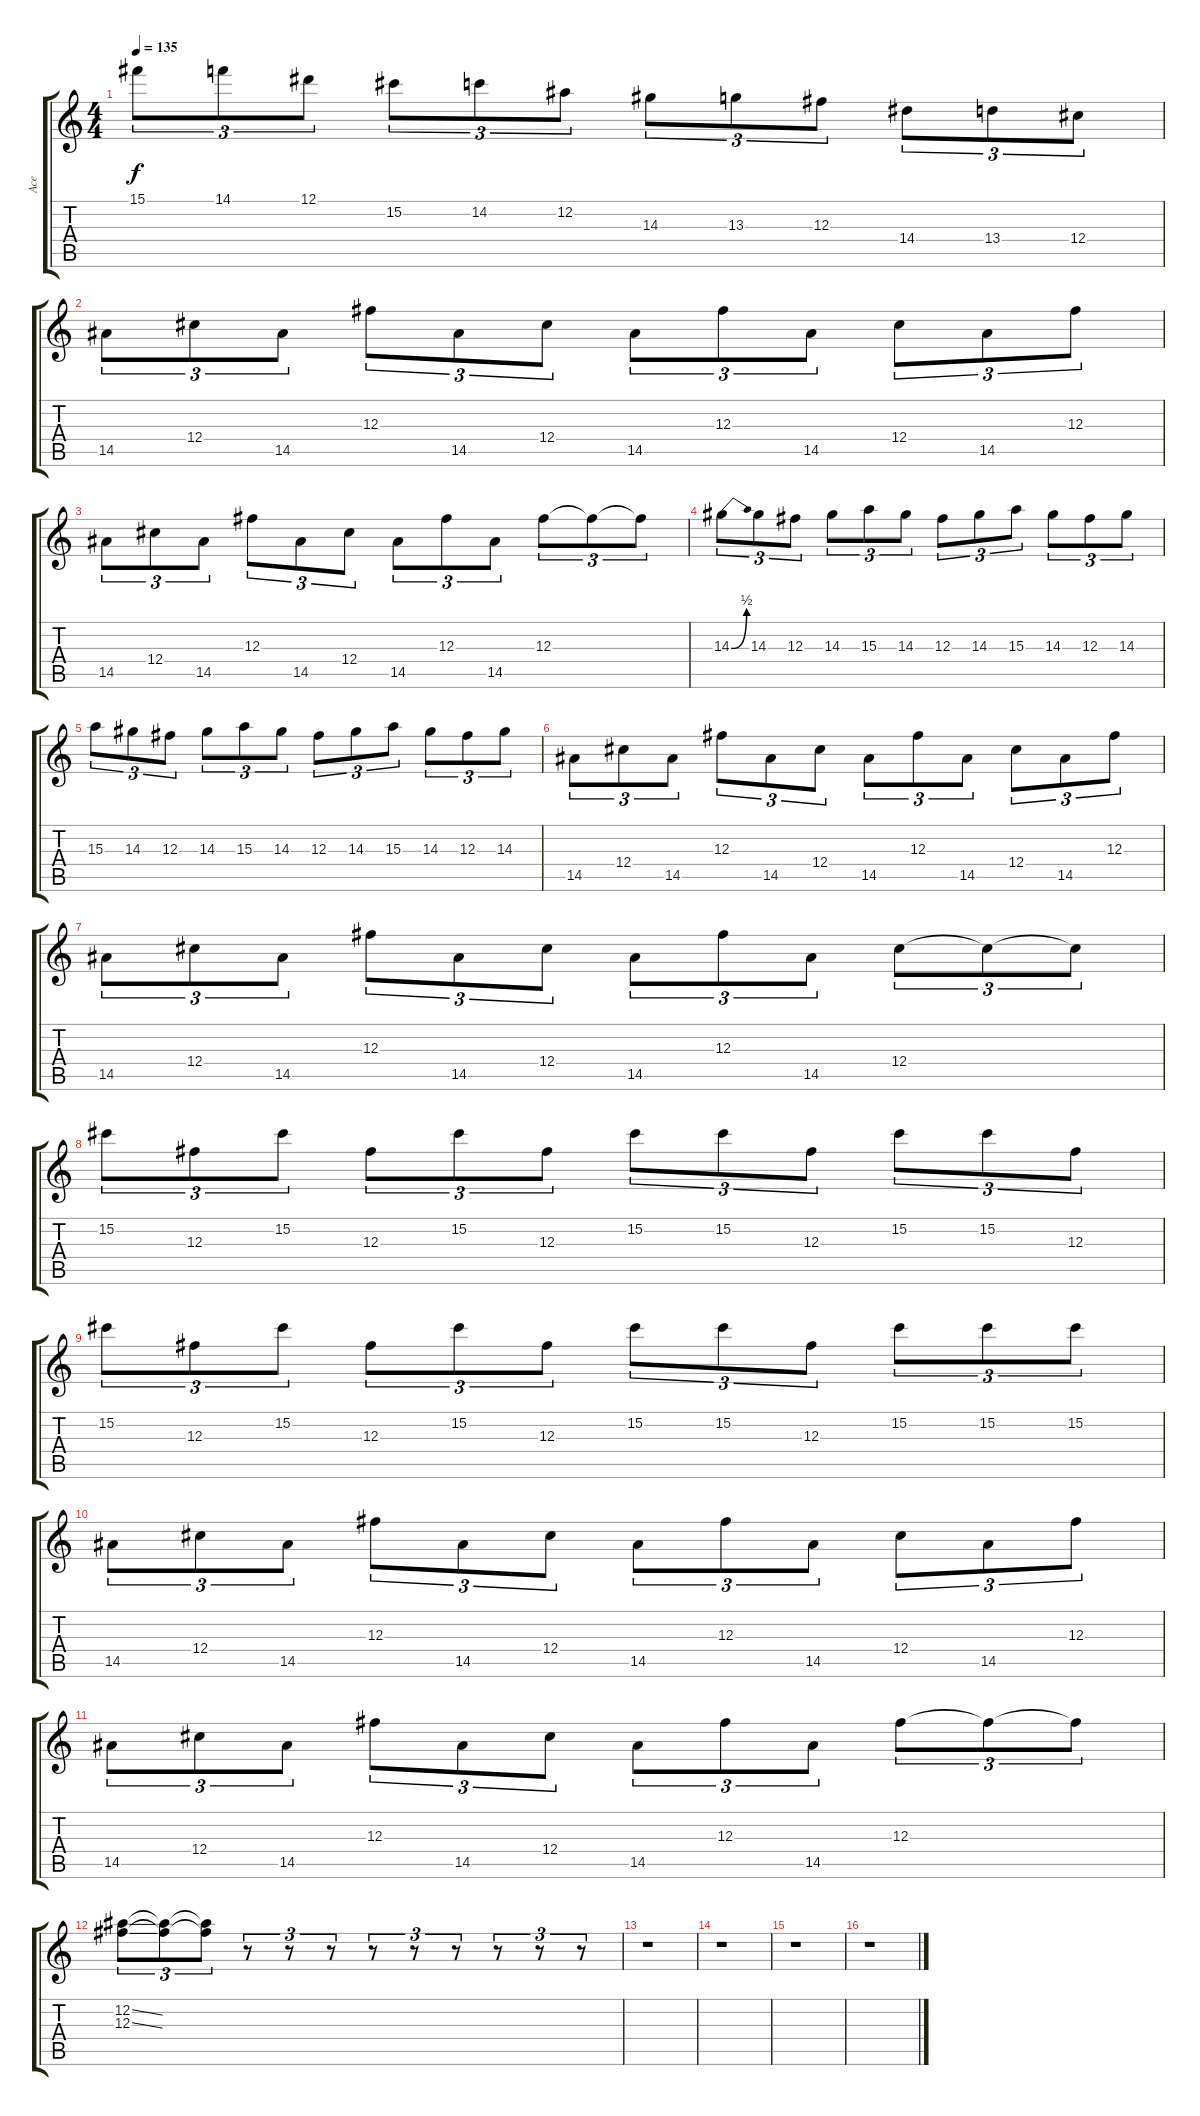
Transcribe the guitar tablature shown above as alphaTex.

\track ("Ace" "Ace") {instrument distortionguitar}
\staff {score tabs}
\tuning (Eb4 Bb3 Gb3 Db3 Ab2 Eb2) {hide}
\ts (4 4)
\tempo 135
\clef g2
\ks c
15.1.8{tu (3 2) dy f} 14.1.8{tu (3 2)} 12.1.8{tu (3 2)} 15.2.8{tu (3 2)} 14.2.8{tu (3 2)} 12.2.8{tu (3 2)} 14.3.8{tu (3 2)} 13.3.8{tu (3 2)} 12.3.8{tu (3 2)} 14.4.8{tu (3 2)} 13.4.8{tu (3 2)} 12.4.8{tu (3 2)} |
14.5.8{tu (3 2)} 12.4.8{tu (3 2)} 14.5.8{tu (3 2)} 12.3.8{tu (3 2)} 14.5.8{tu (3 2)} 12.4.8{tu (3 2)} 14.5.8{tu (3 2)} 12.3.8{tu (3 2)} 14.5.8{tu (3 2)} 12.4.8{tu (3 2)} 14.5.8{tu (3 2)} 12.3.8{tu (3 2)} |
14.5.8{tu (3 2)} 12.4.8{tu (3 2)} 14.5.8{tu (3 2)} 12.3.8{tu (3 2)} 14.5.8{tu (3 2)} 12.4.8{tu (3 2)} 14.5.8{tu (3 2)} 12.3.8{tu (3 2)} 14.5.8{tu (3 2)} 12.3.8{tu (3 2)} 12.3{t}.8{tu (3 2)} 12.3{t}.8{tu (3 2)} |
14.3{be (bend 0 0 60 2)}.8{tu (3 2)} 14.3.8{tu (3 2)} 12.3.8{tu (3 2)} 14.3.8{tu (3 2)} 15.3.8{tu (3 2)} 14.3.8{tu (3 2)} 12.3.8{tu (3 2)} 14.3.8{tu (3 2)} 15.3.8{tu (3 2)} 14.3.8{tu (3 2)} 12.3.8{tu (3 2)} 14.3.8{tu (3 2)} |
15.3.8{tu (3 2)} 14.3.8{tu (3 2)} 12.3.8{tu (3 2)} 14.3.8{tu (3 2)} 15.3.8{tu (3 2)} 14.3.8{tu (3 2)} 12.3.8{tu (3 2)} 14.3.8{tu (3 2)} 15.3.8{tu (3 2)} 14.3.8{tu (3 2)} 12.3.8{tu (3 2)} 14.3.8{tu (3 2)} |
14.5.8{tu (3 2)} 12.4.8{tu (3 2)} 14.5.8{tu (3 2)} 12.3.8{tu (3 2)} 14.5.8{tu (3 2)} 12.4.8{tu (3 2)} 14.5.8{tu (3 2)} 12.3.8{tu (3 2)} 14.5.8{tu (3 2)} 12.4.8{tu (3 2)} 14.5.8{tu (3 2)} 12.3.8{tu (3 2)} |
14.5.8{tu (3 2)} 12.4.8{tu (3 2)} 14.5.8{tu (3 2)} 12.3.8{tu (3 2)} 14.5.8{tu (3 2)} 12.4.8{tu (3 2)} 14.5.8{tu (3 2)} 12.3.8{tu (3 2)} 14.5.8{tu (3 2)} 12.4.8{tu (3 2)} 12.4{t}.8{tu (3 2)} 12.4{t}.8{tu (3 2)} |
15.2.8{tu (3 2)} 12.3.8{tu (3 2)} 15.2.8{tu (3 2)} 12.3.8{tu (3 2)} 15.2.8{tu (3 2)} 12.3.8{tu (3 2)} 15.2.8{tu (3 2)} 15.2.8{tu (3 2)} 12.3.8{tu (3 2)} 15.2.8{tu (3 2)} 15.2.8{tu (3 2)} 12.3.8{tu (3 2)} |
15.2.8{tu (3 2)} 12.3.8{tu (3 2)} 15.2.8{tu (3 2)} 12.3.8{tu (3 2)} 15.2.8{tu (3 2)} 12.3.8{tu (3 2)} 15.2.8{tu (3 2)} 15.2.8{tu (3 2)} 12.3.8{tu (3 2)} 15.2.8{tu (3 2)} 15.2.8{tu (3 2)} 15.2.8{tu (3 2)} |
14.5.8{tu (3 2)} 12.4.8{tu (3 2)} 14.5.8{tu (3 2)} 12.3.8{tu (3 2)} 14.5.8{tu (3 2)} 12.4.8{tu (3 2)} 14.5.8{tu (3 2)} 12.3.8{tu (3 2)} 14.5.8{tu (3 2)} 12.4.8{tu (3 2)} 14.5.8{tu (3 2)} 12.3.8{tu (3 2)} |
14.5.8{tu (3 2)} 12.4.8{tu (3 2)} 14.5.8{tu (3 2)} 12.3.8{tu (3 2)} 14.5.8{tu (3 2)} 12.4.8{tu (3 2)} 14.5.8{tu (3 2)} 12.3.8{tu (3 2)} 14.5.8{tu (3 2)} 12.3.8{tu (3 2)} 12.3{t}.8{tu (3 2)} 12.3{t}.8{tu (3 2)} |
(12.2{ss} 12.3{ss}).8{tu (3 2)} (12.2{t} 12.3{t}).8{tu (3 2)} (12.2{t} 12.3{t}).8{tu (3 2)} r.8{tu (3 2)} r.8{tu (3 2)} r.8{tu (3 2)} r.8{tu (3 2)} r.8{tu (3 2)} r.8{tu (3 2)} r.8{tu (3 2)} r.8{tu (3 2)} r.8{tu (3 2)} |
r.1 |
r.1 |
r.1 |
r.1
